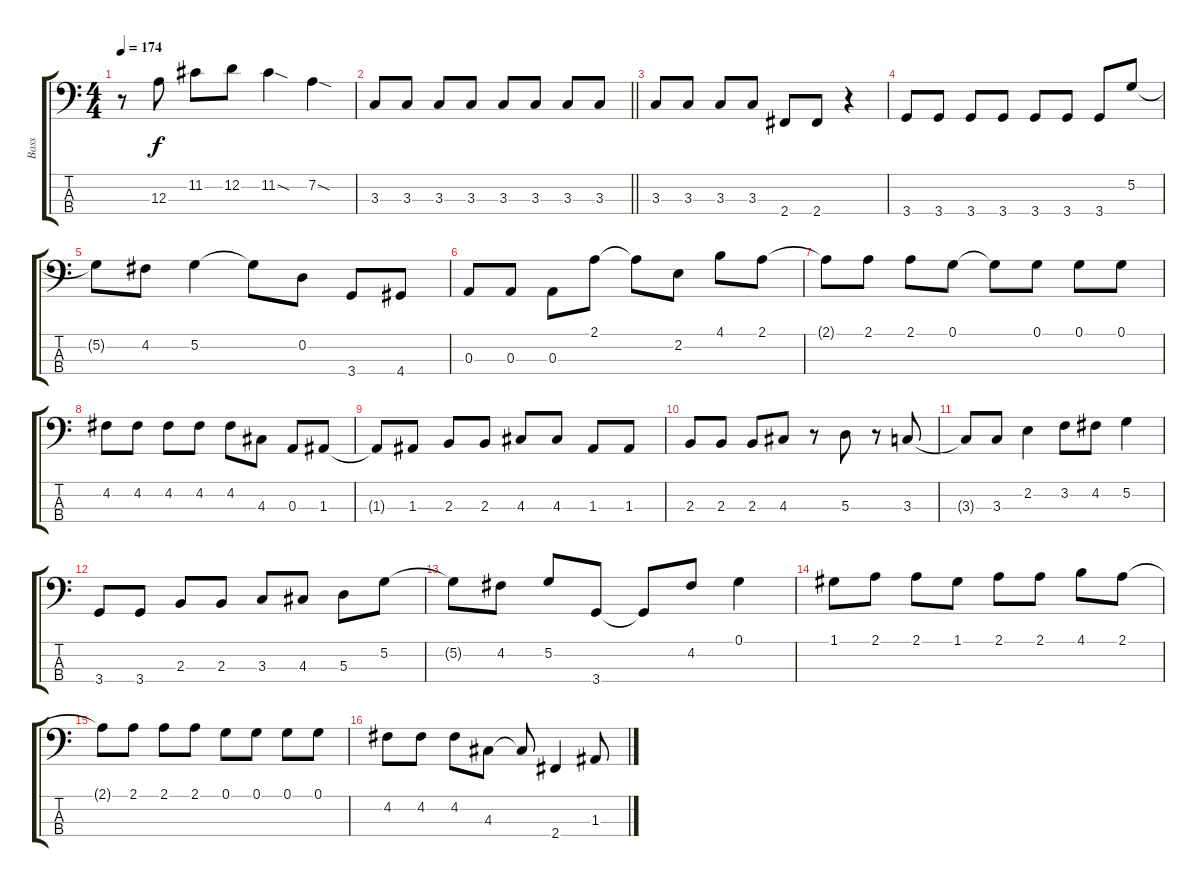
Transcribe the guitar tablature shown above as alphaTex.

\track ("Bass" "Bass") {instrument electricbassfinger}
\staff {score tabs}
\tuning (G2 D2 A1 E1) {hide}
\ts (4 4)
\tempo 174
\clef f4
\ks c
r.8{dy f} 12.3.8 11.2.8 12.2.8 11.2{sod}.4 7.2{sod}.4 |
\barLineRight lightlight
3.3.8 3.3.8 3.3.8 3.3.8 3.3.8 3.3.8 3.3.8 3.3.8 |
3.3.8 3.3.8 3.3.8 3.3.8 2.4.8 2.4.8 r.4 |
3.4.8 3.4.8 3.4.8 3.4.8 3.4.8 3.4.8 3.4.8 5.2.8 |
5.2{t}.8 4.2.8 5.2.4 5.2{t}.8 0.2.8 3.4.8 4.4.8 |
0.3.8 0.3.8 0.3.8 2.1.8 2.1{t}.8 2.2.8 4.1.8 2.1.8 |
2.1{t}.8 2.1.8 2.1.8 0.1.8 0.1{t}.8 0.1.8 0.1.8 0.1.8 |
4.2.8 4.2.8 4.2.8 4.2.8 4.2.8 4.3.8 0.3.8 1.3.8 |
1.3{t}.8 1.3.8 2.3.8 2.3.8 4.3.8 4.3.8 1.3.8 1.3.8 |
2.3.8 2.3.8 2.3.8 4.3.8 r.8 5.3.8 r.8 3.3.8 |
3.3{t}.8 3.3.8 2.2.4 3.2.8 4.2.8 5.2.4 |
3.4.8 3.4.8 2.3.8 2.3.8 3.3.8 4.3.8 5.3.8 5.2.8 |
5.2{t}.8 4.2.8 5.2.8 3.4.8 3.4{t}.8 4.2.8 0.1.4 |
1.1.8 2.1.8 2.1.8 1.1.8 2.1.8 2.1.8 4.1.8 2.1.8 |
2.1{t}.8 2.1.8 2.1.8 2.1.8 0.1.8 0.1.8 0.1.8 0.1.8 |
4.2.8 4.2.8 4.2.8 4.3.8 4.3{t}.8 2.4.4 1.3.8
